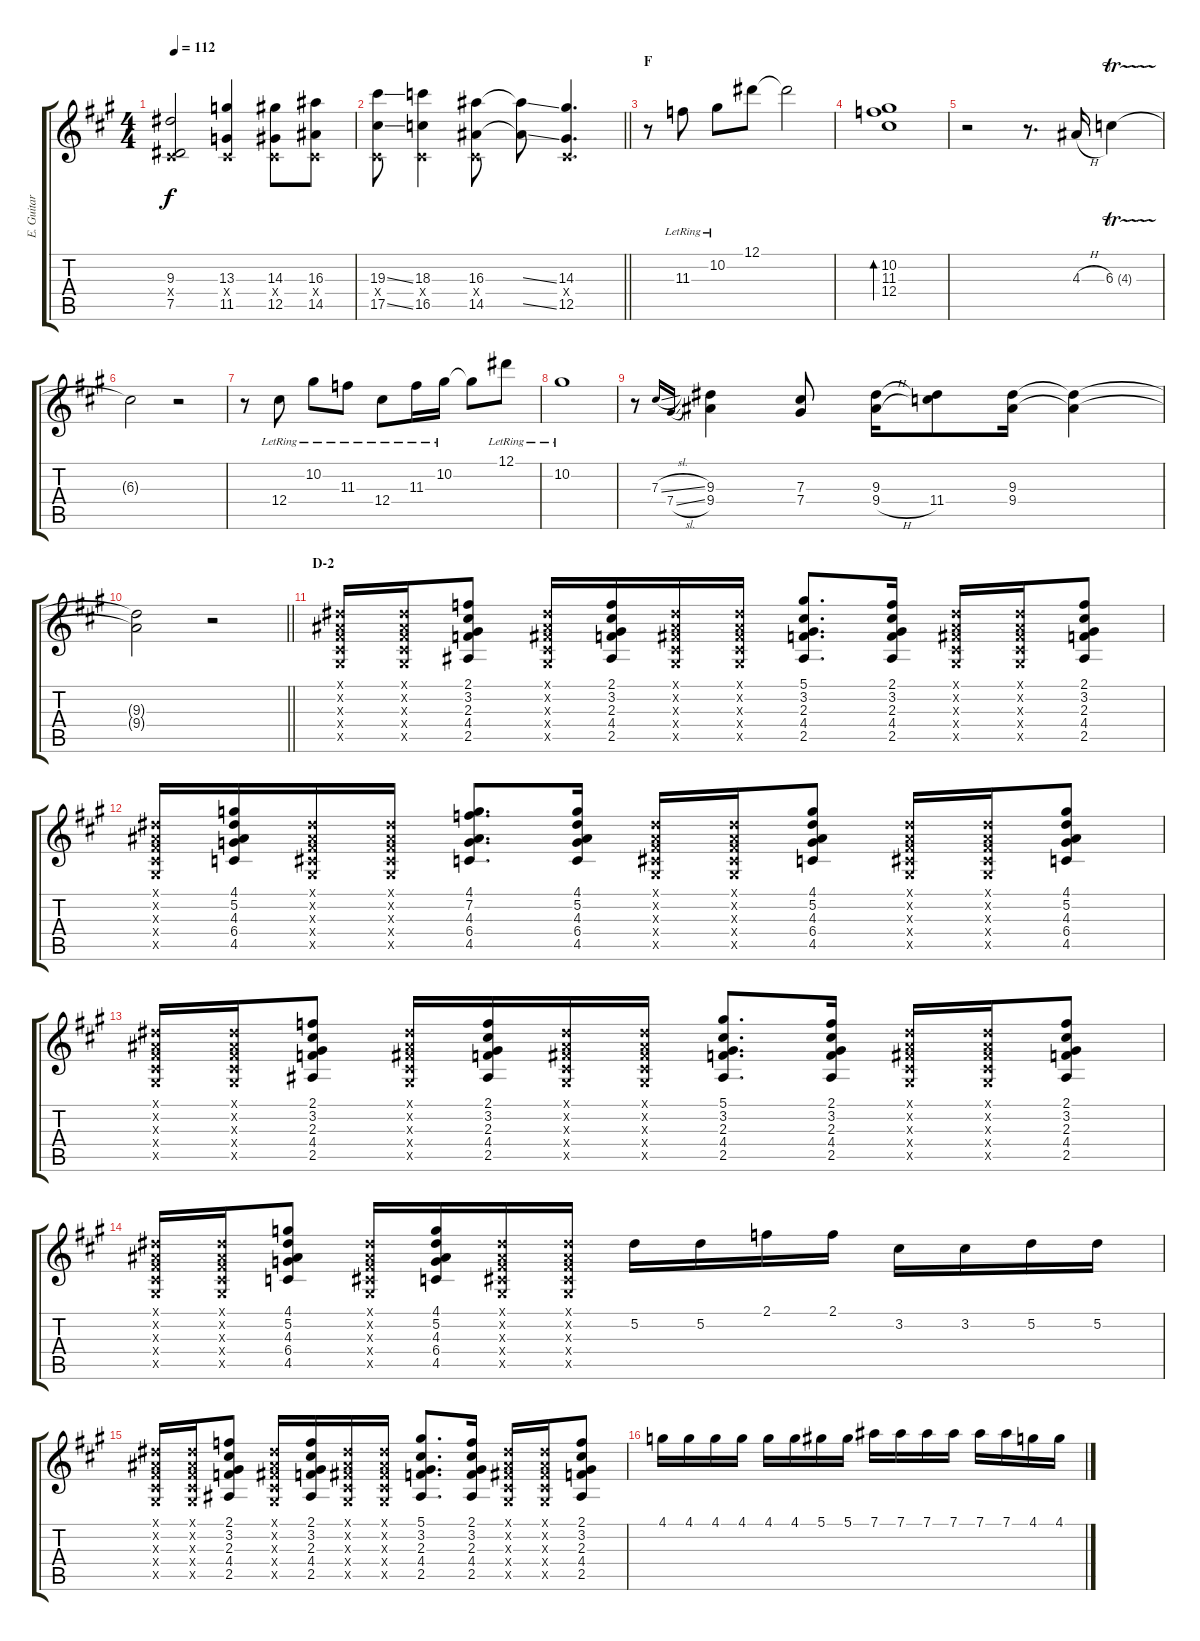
\track ("E. Guitar" "E. Guitar") {instrument overdrivenguitar}
\staff {score tabs}
\tuning (Eb4 Bb3 Gb3 Db3 Ab2 Eb2) {hide}
\ts (4 4)
\tempo 112
\clef g2
\ks a
(9.3 0.4{x} 7.5).2{dy f} (13.3 0.4{x} 11.5).4 (14.3 0.4{x} 12.5).8 (16.3 0.4{x} 14.5).8 |
\barLineRight lightlight
(19.3{ss} 0.4{x} 17.5{ss}).8 (18.3 0.4{x} 16.5).4 (16.3 0.4{x} 14.5).8 (16.3{ss t} 14.5{ss t}).8 (14.3 0.4{x} 12.5).4{d} |
\section ("" "F")
r.8 11.3{lr}.8 10.2{lr}.8 12.1.8 12.1{t}.2 |
(10.2 11.3 12.4).1{bd 240} |
r.2 r.8{d} 4.3{h}.16 6.3{tr (4 32)}.4 |
6.3{t}.2 r.2 |
r.8 12.4{lr}.8 10.2{lr}.8 11.3{lr}.8 12.4{lr}.8 11.3{lr}.16 10.2{lr}.16 10.2{t}.8 12.1{lr}.8 |
10.2{lr}.1 |
r.8 7.3{sl}.16{gr onbeat} 7.4{sl}.16{gr onbeat} (9.3 9.4).4 (7.3 7.4).8 (9.3 9.4{h}).16 (9.3{t} 11.4).8 (9.3 9.4).16 (9.3{t} 9.4{t}).4 |
\barLineRight lightlight
(9.3{t} 9.4{t}).2 r.2 |
\section ("" "D-2")
(0.1{x} 0.2{x} 0.3{x} 0.4{x} 0.5{x}).16 (0.1{x} 0.2{x} 0.3{x} 0.4{x} 0.5{x}).16 (2.1 3.2 2.3 4.4 2.5).8 (0.1{x} 0.2{x} 0.3{x} 0.4{x} 0.5{x}).16 (2.1 3.2 2.3 4.4 2.5).16 (0.1{x} 0.2{x} 0.3{x} 0.4{x} 0.5{x}).16 (0.1{x} 0.2{x} 0.3{x} 0.4{x} 0.5{x}).16 (5.1 3.2 2.3 4.4 2.5).8{d} (2.1 3.2 2.3 4.4 2.5).16 (0.1{x} 0.2{x} 0.3{x} 0.4{x} 0.5{x}).16 (0.1{x} 0.2{x} 0.3{x} 0.4{x} 0.5{x}).16 (2.1 3.2 2.3 4.4 2.5).8 |
(0.1{x} 0.2{x} 0.3{x} 0.4{x} 0.5{x}).16 (4.1 5.2 4.3 6.4 4.5).16 (0.1{x} 0.2{x} 0.3{x} 0.4{x} 0.5{x}).16 (0.1{x} 0.2{x} 0.3{x} 0.4{x} 0.5{x}).16 (4.1 7.2 4.3 6.4 4.5).8{d} (4.1 5.2 4.3 6.4 4.5).16 (0.1{x} 0.2{x} 0.3{x} 0.4{x} 0.5{x}).16 (0.1{x} 0.2{x} 0.3{x} 0.4{x} 0.5{x}).16 (4.1 5.2 4.3 6.4 4.5).8 (0.1{x} 0.2{x} 0.3{x} 0.4{x} 0.5{x}).16 (0.1{x} 0.2{x} 0.3{x} 0.4{x} 0.5{x}).16 (4.1 5.2 4.3 6.4 4.5).8 |
(0.1{x} 0.2{x} 0.3{x} 0.4{x} 0.5{x}).16 (0.1{x} 0.2{x} 0.3{x} 0.4{x} 0.5{x}).16 (2.1 3.2 2.3 4.4 2.5).8 (0.1{x} 0.2{x} 0.3{x} 0.4{x} 0.5{x}).16 (2.1 3.2 2.3 4.4 2.5).16 (0.1{x} 0.2{x} 0.3{x} 0.4{x} 0.5{x}).16 (0.1{x} 0.2{x} 0.3{x} 0.4{x} 0.5{x}).16 (5.1 3.2 2.3 4.4 2.5).8{d} (2.1 3.2 2.3 4.4 2.5).16 (0.1{x} 0.2{x} 0.3{x} 0.4{x} 0.5{x}).16 (0.1{x} 0.2{x} 0.3{x} 0.4{x} 0.5{x}).16 (2.1 3.2 2.3 4.4 2.5).8 |
(0.1{x} 0.2{x} 0.3{x} 0.4{x} 0.5{x}).16 (0.1{x} 0.2{x} 0.3{x} 0.4{x} 0.5{x}).16 (4.1 5.2 4.3 6.4 4.5).8 (0.1{x} 0.2{x} 0.3{x} 0.4{x} 0.5{x}).16 (4.1 5.2 4.3 6.4 4.5).16 (0.1{x} 0.2{x} 0.3{x} 0.4{x} 0.5{x}).16 (0.1{x} 0.2{x} 0.3{x} 0.4{x} 0.5{x}).16 5.2.16 5.2.16 2.1.16 2.1.16 3.2.16 3.2.16 5.2.16 5.2.16 |
(0.1{x} 0.2{x} 0.3{x} 0.4{x} 0.5{x}).16 (0.1{x} 0.2{x} 0.3{x} 0.4{x} 0.5{x}).16 (2.1 3.2 2.3 4.4 2.5).8 (0.1{x} 0.2{x} 0.3{x} 0.4{x} 0.5{x}).16 (2.1 3.2 2.3 4.4 2.5).16 (0.1{x} 0.2{x} 0.3{x} 0.4{x} 0.5{x}).16 (0.1{x} 0.2{x} 0.3{x} 0.4{x} 0.5{x}).16 (5.1 3.2 2.3 4.4 2.5).8{d} (2.1 3.2 2.3 4.4 2.5).16 (0.1{x} 0.2{x} 0.3{x} 0.4{x} 0.5{x}).16 (0.1{x} 0.2{x} 0.3{x} 0.4{x} 0.5{x}).16 (2.1 3.2 2.3 4.4 2.5).8 |
4.1.16 4.1.16 4.1.16 4.1.16 4.1.16 4.1.16 5.1.16 5.1.16 7.1.16 7.1.16 7.1.16 7.1.16 7.1.16 7.1.16 4.1.16 4.1.16
